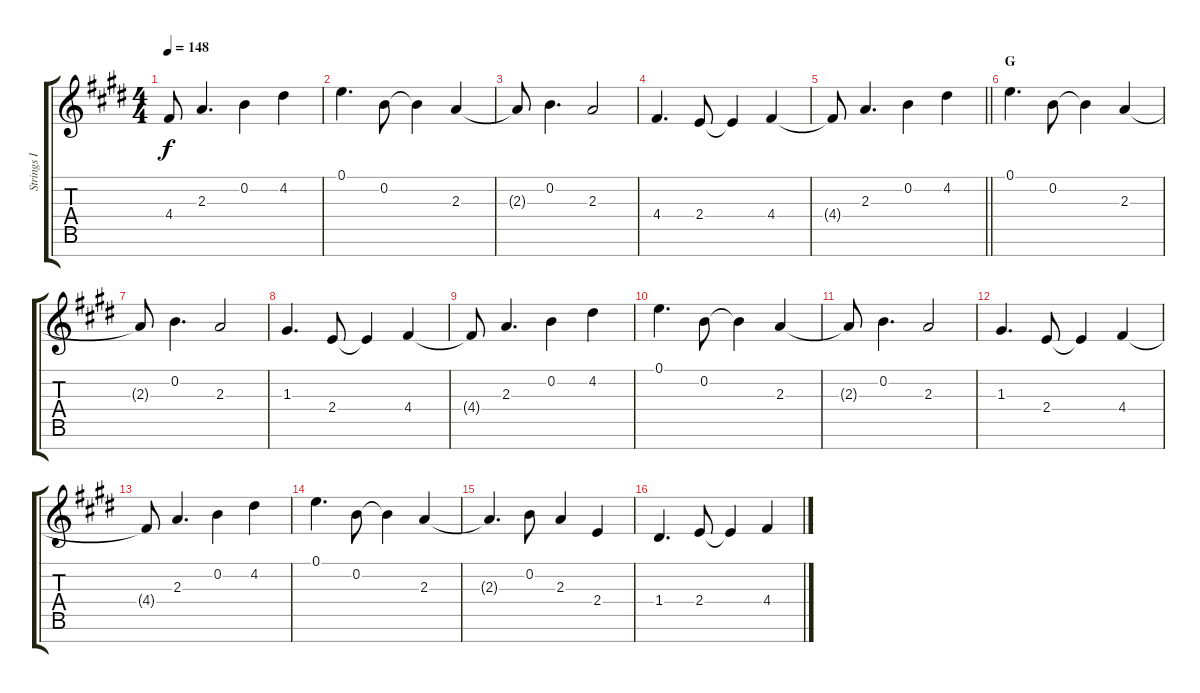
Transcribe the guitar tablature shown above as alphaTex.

\track ("Strings I" "Strings I") {instrument stringensemble1}
\staff {score tabs}
\tuning (E5 B4 G4 D4 A3 E3 B2) {hide}
\ts (4 4)
\tempo 148
\clef g2
\ks e
4.4{t}.8{dy f} 2.3.4{d} 0.2.4 4.2.4 |
0.1.4{d} 0.2.8 0.2{t}.4 2.3.4 |
2.3{t}.8 0.2.4{d} 2.3.2 |
4.4.4{d} 2.4.8 2.4{t}.4 4.4.4 |
\barLineRight lightlight
4.4{t}.8 2.3.4{d} 0.2.4 4.2.4 |
\section ("" "G")
0.1.4{d} 0.2.8 0.2{t}.4 2.3.4 |
2.3{t}.8 0.2.4{d} 2.3.2 |
1.3.4{d} 2.4.8 2.4{t}.4 4.4.4 |
4.4{t}.8 2.3.4{d} 0.2.4 4.2.4 |
0.1.4{d} 0.2.8 0.2{t}.4 2.3.4 |
2.3{t}.8 0.2.4{d} 2.3.2 |
1.3.4{d} 2.4.8 2.4{t}.4 4.4.4 |
4.4{t}.8 2.3.4{d} 0.2.4 4.2.4 |
0.1.4{d} 0.2.8 0.2{t}.4 2.3.4 |
2.3{t}.4{d} 0.2.8 2.3.4 2.4.4 |
1.4.4{d} 2.4.8 2.4{t}.4 4.4.4
